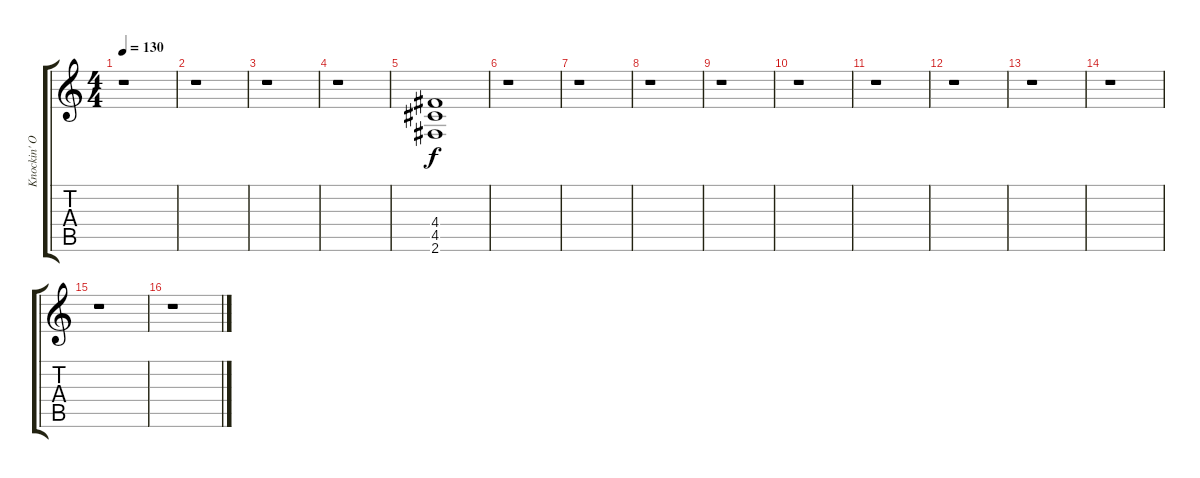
\track ("Knockin' On" "Knockin' O") {instrument acousticguitarsteel}
\staff {score tabs}
\tuning (E4 B3 G3 D3 A2 E2) {hide}
\ts (4 4)
\tempo 130
\clef g2
\ks c
r.1{dy f} |
r.1 |
r.1 |
r.1 |
(4.4 4.5 2.6).1 |
r.1 |
r.1 |
r.1 |
r.1 |
r.1 |
r.1 |
r.1 |
r.1 |
r.1 |
r.1 |
r.1
